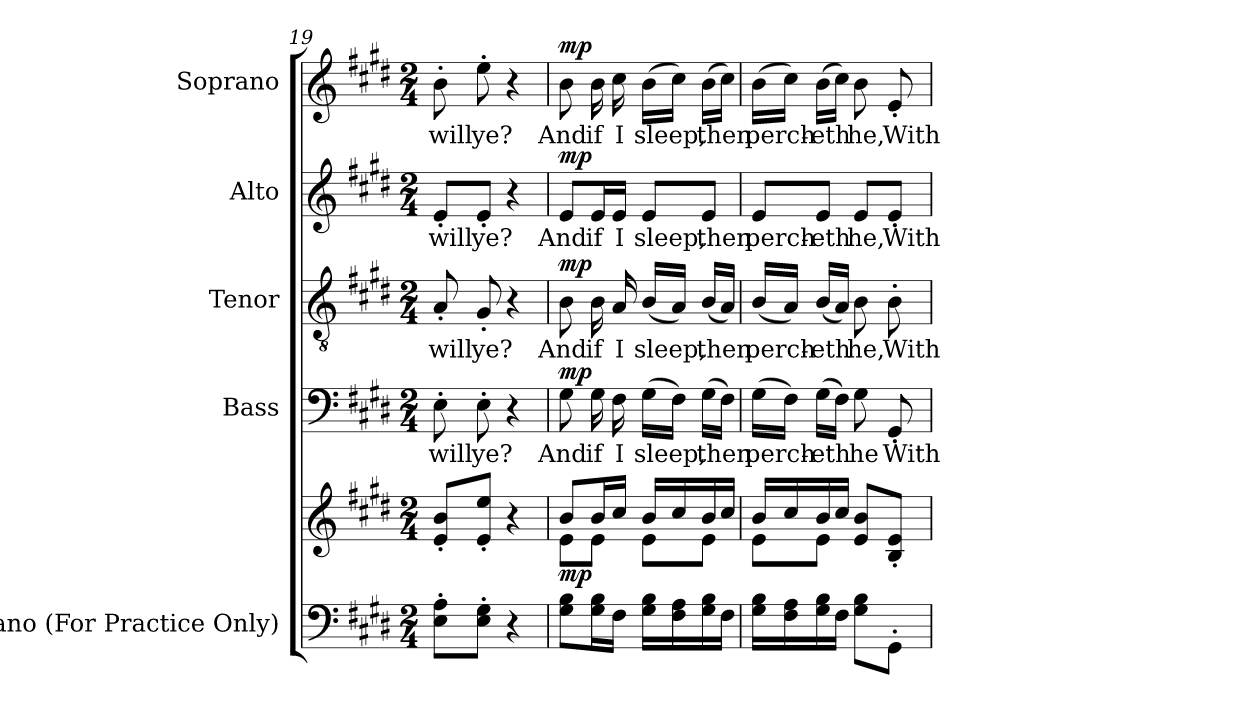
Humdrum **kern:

**kern	**kern	**dynam	**kern	**text	**dynam	**kern	**text	**dynam	**kern	**text	**dynam	**kern	**text	**dynam
*part5	*part5	*part5	*part4	*part4	*part4	*part3	*part3	*part3	*part2	*part2	*part2	*part1	*part1	*part1
*staff6	*staff5	*staff5/6	*staff4	*staff4	*staff4	*staff3	*staff3	*staff3	*staff2	*staff2	*staff2	*staff1	*staff1	*staff1
*I"Piano (For Practice Only)	*	*	*I"Bass	*	*	*I"Tenor	*	*	*I"Alto	*	*	*I"Soprano	*	*
*I'Pno.	*	*	*I'B.	*	*	*I'T.	*	*	*I'A.	*	*	*I'S.	*	*
*clefF4	*clefG2	*	*clefF4	*	*	*clefGv2	*	*	*clefG2	*	*	*clefG2	*	*
*	*	*	*	*	*	*ITrd7c12	*	*	*	*	*	*	*	*
*k[f#c#g#d#]	*k[f#c#g#d#]	*	*k[f#c#g#d#]	*	*	*k[f#c#g#d#]	*	*	*k[f#c#g#d#]	*	*	*k[f#c#g#d#]	*	*
*E:	*E:	*	*E:	*	*	*E:	*	*	*E:	*	*	*E:	*	*
*M2/4	*M2/4	*	*M2/4	*	*	*M2/4	*	*	*M2/4	*	*	*M2/4	*	*
=19	=19	=19	=19	=19	=19	=19	=19	=19	=19	=19	=19	=19	=19	=19
!	!	!	!	!LO:LY:b:color=#000000	!	!	!	!	!	!	!	!	!	!
!	!	!	!	!	!	!	!LO:LY:b:color=#000000	!	!	!	!	!	!	!
!	!	!	!	!	!	!	!	!	!	!LO:LY:b:color=#000000	!	!	!	!
!	!	!	!	!	!	!	!	!	!	!	!	!	!LO:LY:b:color=#000000	!
8Ei\' 8Ai'L	8ei/' 8bi'L	.	8E'i\	will	.	8AA'i/	will	.	8e'i/L	will	.	8b'i\	will	.
!	!	!	!	!LO:LY:b:color=#000000	!	!	!	!	!	!	!	!	!	!
!	!	!	!	!	!	!	!LO:LY:b:color=#000000	!	!	!	!	!	!	!
!	!	!	!	!	!	!	!	!	!	!LO:LY:b:color=#000000	!	!	!	!
!	!	!	!	!	!	!	!	!	!	!	!	!	!LO:LY:b:color=#000000	!
8Ei\' 8G#i'J	8ei/' 8eei'J	.	8E'i\	ye?	.	8GG#'i/	ye?	.	8e'i/J	ye?	.	8ee'i\	ye?	.
4r	4r	.	4r	.	.	4r	.	.	4r	.	.	4r	.	.
=20	=20	=20	=20	=20	=20	=20	=20	=20	=20	=20	=20	=20	=20	=20
*	*^	*	*	*	*	*	*	*	*	*	*	*	*	*
!	!	!	!	!	!LO:LY:b:color=#000000	!	!	!	!	!	!	!	!	!	!
!	!	!	!	!	!	!	!	!LO:LY:b:color=#000000	!	!	!	!	!	!	!
!	!	!	!	!	!	!	!	!	!	!	!LO:LY:b:color=#000000	!	!	!	!
!	!	!	!	!	!	!	!	!	!	!	!	!	!	!LO:LY:b:color=#000000	!
8G#i\ 8BiL	8bi/L	8ei\L	mp	8G#i\	And	mp	8BBi\	And	mp	8ei/L	And	mp	8bi\	And	mp
!	!	!	!	!	!LO:LY:b:color=#000000	!	!	!	!	!	!	!	!	!	!
!	!	!	!	!	!	!	!	!LO:LY:b:color=#000000	!	!	!	!	!	!	!
!	!	!	!	!	!	!	!	!	!	!	!LO:LY:b:color=#000000	!	!	!	!
!	!	!	!	!	!	!	!	!	!	!	!	!	!	!LO:LY:b:color=#000000	!
16G#i\ 16BiL	16bi/L	8ei\J	.	16G#i\	if	.	16BBi\	if	.	16ei/L	if	.	16bi\	if	.
!	!	!	!	!	!LO:LY:b:color=#000000	!	!	!	!	!	!	!	!	!	!
!	!	!	!	!	!	!	!	!LO:LY:b:color=#000000	!	!	!	!	!	!	!
!	!	!	!	!	!	!	!	!	!	!	!LO:LY:b:color=#000000	!	!	!	!
!	!	!	!	!	!	!	!	!	!	!	!	!	!	!LO:LY:b:color=#000000	!
16F#i\JJ	16cc#i/JJ	.	.	16F#i\	I	.	16AAi/	I	.	16ei/JJ	I	.	16cc#i\	I	.
!	!	!	!	!	!LO:LY:b:color=#000000	!	!	!	!	!	!	!	!	!	!
!	!	!	!	!	!	!	!	!LO:LY:b:color=#000000	!	!	!	!	!	!	!
!	!	!	!	!	!	!	!	!	!	!	!LO:LY:b:color=#000000	!	!	!	!
!	!	!	!	!	!	!	!	!	!	!	!	!	!	!LO:LY:b:color=#000000	!
16G#i\ 16BiLL	16bi/LL	8ei\L	.	(16G#i\LL	sleep,	.	(16BBi/LL	sleep,	.	8ei/L	sleep,	.	(16bi\LL	sleep,	.
16F#i\ 16Ai	16cc#i/	.	.	16F#i\JJ)	.	.	16AAi/JJ)	.	.	.	.	.	16cc#i\JJ)	.	.
!	!	!	!	!	!LO:LY:b:color=#000000	!	!	!	!	!	!	!	!	!	!
!	!	!	!	!	!	!	!	!LO:LY:b:color=#000000	!	!	!	!	!	!	!
!	!	!	!	!	!	!	!	!	!	!	!LO:LY:b:color=#000000	!	!	!	!
!	!	!	!	!	!	!	!	!	!	!	!	!	!	!LO:LY:b:color=#000000	!
16G#i\ 16Bi	16bi/	8ei\J	.	(16G#i\LL	then	.	(16BBi/LL	then	.	8ei/J	then	.	(16bi\LL	then	.
16F#i\JJ	16cc#i/JJ	.	.	16F#i\JJ)	.	.	16AAi/JJ)	.	.	.	.	.	16cc#i\JJ)	.	.
=21	=21	=21	=21	=21	=21	=21	=21	=21	=21	=21	=21	=21	=21	=21	=21
!	!	!	!	!	!LO:LY:b:color=#000000	!	!	!	!	!	!	!	!	!	!
!	!	!	!	!	!	!	!	!LO:LY:b:color=#000000	!	!	!	!	!	!	!
!	!	!	!	!	!	!	!	!	!	!	!LO:LY:b:color=#000000	!	!	!	!
!	!	!	!	!	!	!	!	!	!	!	!	!	!	!LO:LY:b:color=#000000	!
16G#i\ 16BiLL	16bi/LL	8ei\L	.	(16G#i\LL	perch-	.	(16BBi/LL	perch-	.	8ei/L	perch-	.	(16bi\LL	perch-	.
16F#i\ 16Ai	16cc#i/	.	.	16F#i\JJ)	.	.	16AAi/JJ)	.	.	.	.	.	16cc#i\JJ)	.	.
!	!	!	!	!	!LO:LY:b:color=#000000	!	!	!	!	!	!	!	!	!	!
!	!	!	!	!	!	!	!	!LO:LY:b:color=#000000	!	!	!	!	!	!	!
!	!	!	!	!	!	!	!	!	!	!	!LO:LY:b:color=#000000	!	!	!	!
!	!	!	!	!	!	!	!	!	!	!	!	!	!	!LO:LY:b:color=#000000	!
16G#i\ 16Bi	16bi/	8ei\J	.	(16G#i\LL	-eth	.	(16BBi/LL	-eth	.	8ei/J	-eth	.	(16bi\LL	-eth	.
16F#i\JJ	16cc#i/JJ	.	.	16F#i\JJ)	.	.	16AAi/JJ)	.	.	.	.	.	16cc#i\JJ)	.	.
!	!	!	!	!	!LO:LY:b:color=#000000	!	!	!	!	!	!	!	!	!	!
!	!	!	!	!	!	!	!	!LO:LY:b:color=#000000	!	!	!	!	!	!	!
!	!	!	!	!	!	!	!	!	!	!	!LO:LY:b:color=#000000	!	!	!	!
!	!	!	!	!	!	!	!	!	!	!	!	!	!	!LO:LY:b:color=#000000	!
8G#i\ 8BiL	8ei/ 8biL	4ryy	.	8G#i\	he	.	8BBi\	he,	.	8ei/L	he,	.	8bi\	he,	.
!	!	!	!	!	!LO:LY:b:color=#000000	!	!	!	!	!	!	!	!	!	!
!	!	!	!	!	!	!	!	!LO:LY:b:color=#000000	!	!	!	!	!	!	!
!	!	!	!	!	!	!	!	!	!	!	!LO:LY:b:color=#000000	!	!	!	!
!	!	!	!	!	!	!	!	!	!	!	!	!	!	!LO:LY:b:color=#000000	!
8GG#'i\J	8Bi/' 8ei'J	.	.	8GG#'i/	With	.	8BB'i\	With	.	8e'i/J	With	.	8e'i/	With	.
*	*v	*v	*	*	*	*	*	*	*	*	*	*	*	*	*
=	=	=	=	=	=	=	=	=	=	=	=	=	=	=
*-	*-	*-	*-	*-	*-	*-	*-	*-	*-	*-	*-	*-	*-	*-
